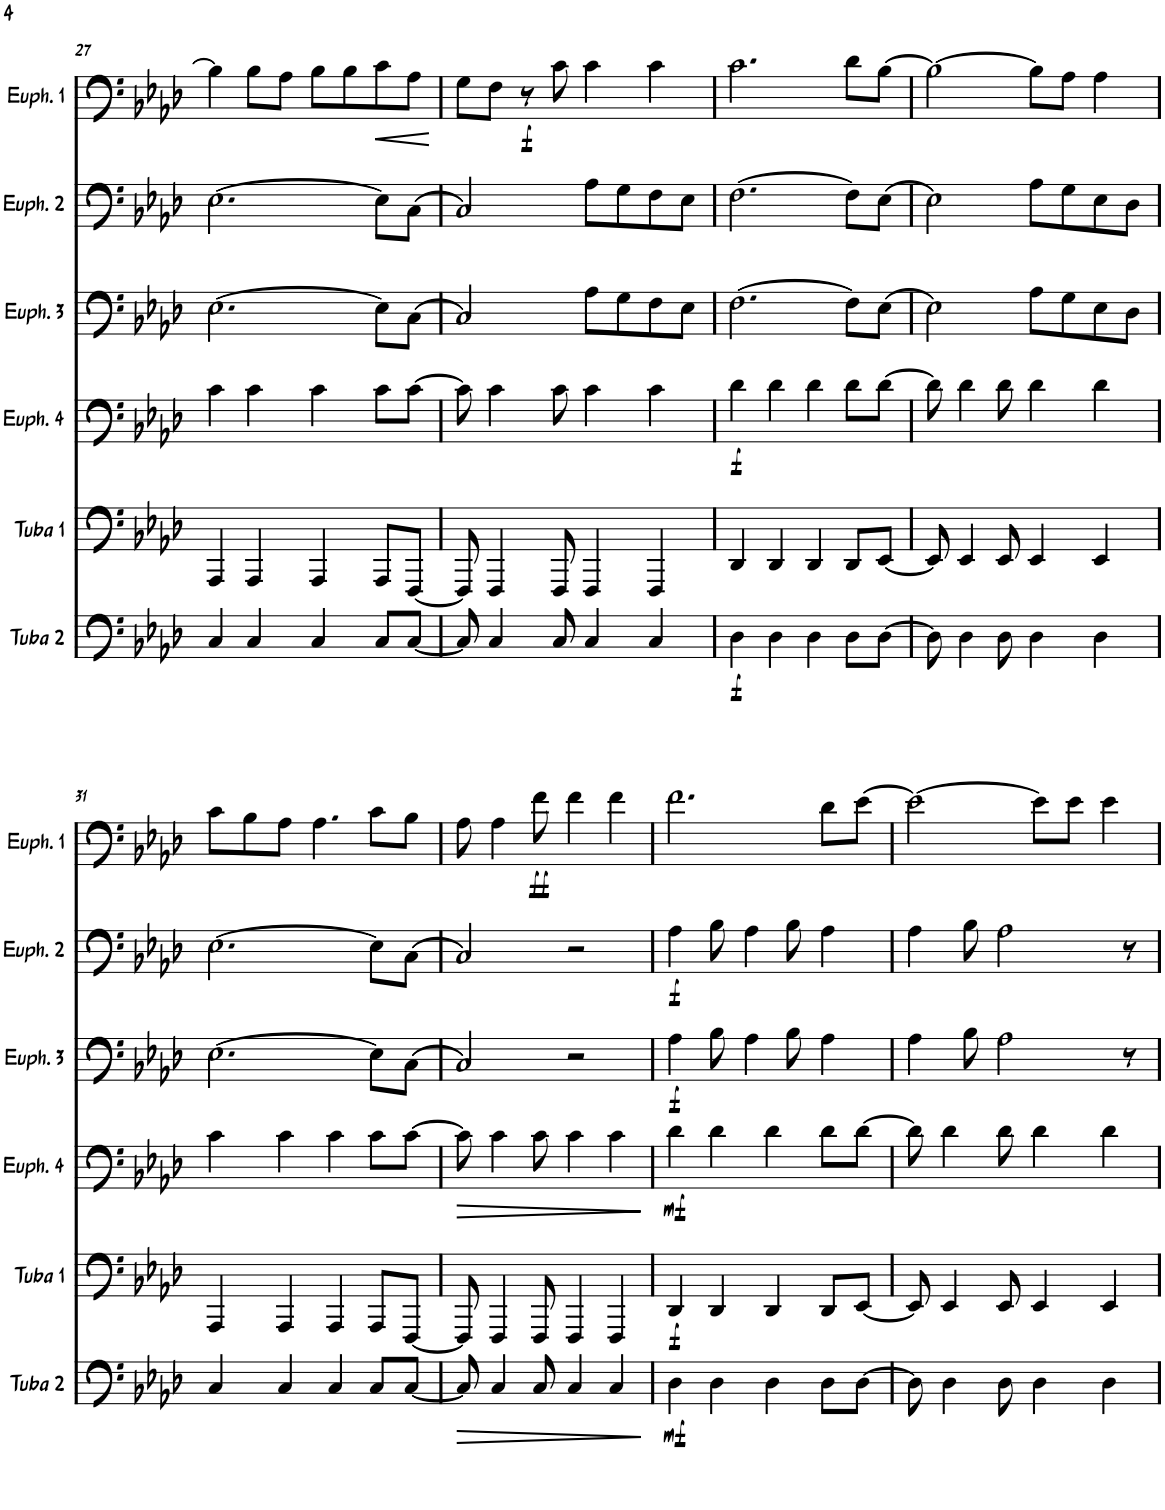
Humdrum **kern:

**kern	**dynam	**kern	**dynam	**kern	**dynam	**kern	**dynam	**kern	**dynam	**kern	**dynam
*part6	*part6	*part5	*part5	*part4	*part4	*part3	*part3	*part2	*part2	*part1	*part1
*staff6	*staff6	*staff5	*staff5	*staff4	*staff4	*staff3	*staff3	*staff2	*staff2	*staff1	*staff1
*I"Tuba 2	*	*I"Tuba 1	*	*I"Euphonium 4	*	*I"Euphonium 3	*	*I"Euphonium 2	*	*I"Euphonium 1	*
*I'Tuba 2	*	*I'Tuba 1	*	*I'Euph. 4	*	*I'Euph. 3	*	*I'Euph. 2	*	*I'Euph. 1	*
!!LO:PB:g=z
*clefF4	*	*clefF4	*	*clefF4	*	*clefF4	*	*clefF4	*	*clefF4	*
*Trd-7c-12	*	*Trd-7c-12	*	*	*	*	*	*	*	*	*
*k[b-e-a-d-]	*	*k[b-e-a-d-]	*	*k[b-e-a-d-]	*	*k[b-e-a-d-]	*	*k[b-e-a-d-]	*	*k[b-e-a-d-]	*
*M4/4	*	*M4/4	*	*M4/4	*	*M4/4	*	*M4/4	*	*M4/4	*
=27	=27	=27	=27	=27	=27	=27	=27	=27	=27	=27	=27
4C/	.	4AAA-/	.	4c\	.	[2.E-\	.	[2.E-\	.	4B-\]	.
4C/	.	4AAA-/	.	4c\	.	.	.	.	.	8B-\L	.
.	.	.	.	.	.	.	.	.	.	8A-\J	.
4C/	.	4AAA-/	.	4c\	.	.	.	.	.	8B-\L	.
.	.	.	.	.	.	.	.	.	.	8B-\	.
!	!	!	!	!	!	!	!	!	!	!	!LO:HP:b
8C/L	.	8AAA-/L	.	8c\L	.	8E-\L]	.	8E-\L]	.	8c\	<
[8C/J	.	[8FFF/J	.	[8c\J	.	[8C\J	.	[8C\J	.	8A-\J	.
.	.	.	.	.	.	.	.	.	.	.	[
=28	=28	=28	=28	=28	=28	=28	=28	=28	=28	=28	=28
8C/]	.	8FFF/]	.	8c\]	.	2C/]	.	2C/]	.	8G\L	.
4C/	.	4FFF/	.	4c\	.	.	.	.	.	8F\J	.
!	!	!	!	!	!	!	!	!	!	!	!LO:DY:b
.	.	.	.	.	.	.	.	.	.	8r	f
8C/	.	8FFF/	.	8c\	.	.	.	.	.	8c\	.
4C/	.	4FFF/	.	4c\	.	8A-\L	.	8A-\L	.	4c\	.
.	.	.	.	.	.	8G\	.	8G\	.	.	.
4C/	.	4FFF/	.	4c\	.	8F\	.	8F\	.	4c\	.
.	.	.	.	.	.	8E-\J	.	8E-\J	.	.	.
=29	=29	=29	=29	=29	=29	=29	=29	=29	=29	=29	=29
!	!LO:DY:b	!	!	!	!LO:DY:b	!	!	!	!	!	!
4D-\	f	4DD-/	.	4d-\	f	[2.F\	.	[2.F\	.	2.c\	.
4D-\	.	4DD-/	.	4d-\	.	.	.	.	.	.	.
4D-\	.	4DD-/	.	4d-\	.	.	.	.	.	.	.
8D-\L	.	8DD-/L	.	8d-\L	.	8F\L]	.	8F\L]	.	8d-\L	.
[8D-\J	.	[8EE-/J	.	[8d-\J	.	[8E-\J	.	[8E-\J	.	[8B-\J	.
=30	=30	=30	=30	=30	=30	=30	=30	=30	=30	=30	=30
8D-\]	.	8EE-/]	.	8d-\]	.	2E-\]	.	2E-\]	.	2B-\_	.
4D-\	.	4EE-/	.	4d-\	.	.	.	.	.	.	.
8D-\	.	8EE-/	.	8d-\	.	.	.	.	.	.	.
4D-\	.	4EE-/	.	4d-\	.	8A-\L	.	8A-\L	.	8B-\L]	.
.	.	.	.	.	.	8G\	.	8G\	.	8A-\J	.
4D-\	.	4EE-/	.	4d-\	.	8E-\	.	8E-\	.	4A-\	.
.	.	.	.	.	.	8D-\J	.	8D-\J	.	.	.
!!LO:LB:g=z
=31	=31	=31	=31	=31	=31	=31	=31	=31	=31	=31	=31
4C/	.	4AAA-/	.	4c\	.	[2.E-\	.	[2.E-\	.	8c\L	.
.	.	.	.	.	.	.	.	.	.	8B-\	.
4C/	.	4AAA-/	.	4c\	.	.	.	.	.	8A-\J	.
.	.	.	.	.	.	.	.	.	.	4.A-\	.
4C/	.	4AAA-/	.	4c\	.	.	.	.	.	.	.
8C/L	.	8AAA-/L	.	8c\L	.	8E-\L]	.	8E-\L]	.	8c\L	.
[8C/J	.	[8FFF/J	.	[8c\J	.	[8C\J	.	[8C\J	.	8B-\J	.
=32	=32	=32	=32	=32	=32	=32	=32	=32	=32	=32	=32
!	!LO:HP:b	!	!	!	!LO:HP:b	!	!	!	!	!	!
8C/]	>	8FFF/]	.	8c\]	>	2C/]	.	2C/]	.	8A-\	.
4C/	.	4FFF/	.	4c\	.	.	.	.	.	4A-\	.
!	!	!	!	!	!	!	!	!	!	!	!LO:DY:b
8C/	.	8FFF/	.	8c\	.	.	.	.	.	8f\	ff
4C/	.	4FFF/	.	4c\	.	2r	.	2r	.	4f\	.
4C/	.	4FFF/	.	4c\	.	.	.	.	.	4f\	.
.	]	.	.	.	]	.	.	.	.	.	.
=33	=33	=33	=33	=33	=33	=33	=33	=33	=33	=33	=33
!	!LO:DY:b	!	!LO:DY:b	!	!LO:DY:b	!	!LO:DY:b	!	!LO:DY:b	!	!
4D-\	mf	4DD-/	f	4d-\	mf	4A-\	f	4A-\	f	2.f\	.
4D-\	.	4DD-/	.	4d-\	.	8B-\	.	8B-\	.	.	.
.	.	.	.	.	.	4A-\	.	4A-\	.	.	.
4D-\	.	4DD-/	.	4d-\	.	.	.	.	.	.	.
.	.	.	.	.	.	8B-\	.	8B-\	.	.	.
8D-\L	.	8DD-/L	.	8d-\L	.	4A-\	.	4A-\	.	8d-\L	.
[8D-\J	.	[8EE-/J	.	[8d-\J	.	.	.	.	.	[8e-\J	.
=34	=34	=34	=34	=34	=34	=34	=34	=34	=34	=34	=34
8D-\]	.	8EE-/]	.	8d-\]	.	4A-\	.	4A-\	.	2e-\_	.
4D-\	.	4EE-/	.	4d-\	.	.	.	.	.	.	.
.	.	.	.	.	.	8B-\	.	8B-\	.	.	.
8D-\	.	8EE-/	.	8d-\	.	2A-\	.	2A-\	.	.	.
4D-\	.	4EE-/	.	4d-\	.	.	.	.	.	8e-\L]	.
.	.	.	.	.	.	.	.	.	.	8e-\J	.
4D-\	.	4EE-/	.	4d-\	.	.	.	.	.	4e-\	.
.	.	.	.	.	.	8r	.	8r	.	.	.
=	=	=	=	=	=	=	=	=	=	=	=
*-	*-	*-	*-	*-	*-	*-	*-	*-	*-	*-	*-
